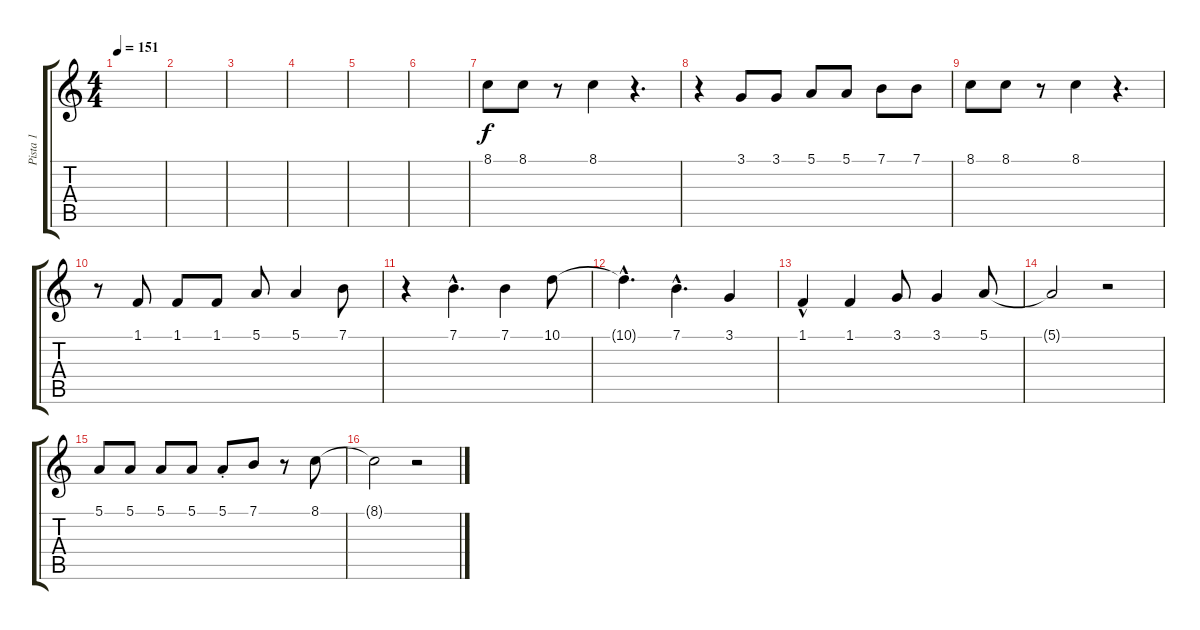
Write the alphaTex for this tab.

\track ("Pista 1" "Pista 1") {instrument lead6voice}
\staff {score tabs}
\tuning (E4 B3 G3 D3 A2 E2) {hide}
\ts (4 4)
\tempo 151
\clef g2
\ks c
|
|
|
|
|
|
8.1.8 8.1.8 r.8 8.1.4 r.4{d} |
r.4 3.1.8 3.1.8 5.1.8 5.1.8 7.1.8 7.1.8 |
8.1.8 8.1.8 r.8 8.1.4 r.4{d} |
r.8 1.1.8 1.1.8 1.1.8 5.1.8 5.1.4 7.1.8 |
r.4 7.1{hac}.4{d} 7.1.4 10.1.8 |
10.1{hac t}.4{d} 7.1{hac}.4{d} 3.1.4 |
1.1{hac}.4 1.1.4 3.1.8 3.1.4 5.1.8 |
5.1{t}.2 r.2 |
5.1.8 5.1.8 5.1.8 5.1.8 5.1{st}.8 7.1.8 r.8 8.1.8 |
8.1{t}.2 r.2
